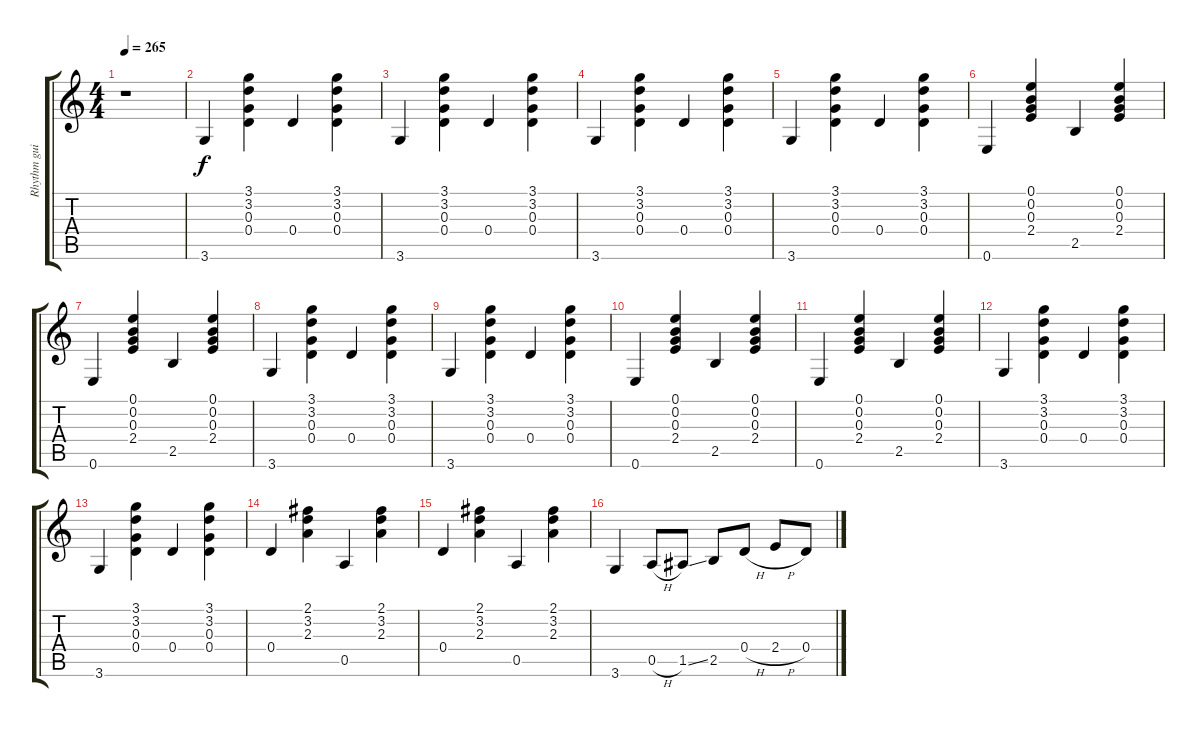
\track ("Rhythm guitar" "Rhythm gui") {instrument acousticguitarsteel}
\staff {score tabs}
\tuning (E4 B3 G3 D3 A2 E2) {hide}
\ts (4 4)
\tempo 265
\clef g2
\ks c
r.1{dy f instrument acousticguitarsteel} |
3.6.4 (3.1 3.2 0.3 0.4).4 0.4.4 (3.1 3.2 0.3 0.4).4 |
3.6.4 (3.1 3.2 0.3 0.4).4 0.4.4 (3.1 3.2 0.3 0.4).4 |
3.6.4 (3.1 3.2 0.3 0.4).4 0.4.4 (3.1 3.2 0.3 0.4).4 |
3.6.4 (3.1 3.2 0.3 0.4).4 0.4.4 (3.1 3.2 0.3 0.4).4 |
0.6.4 (0.1 0.2 0.3 2.4).4 2.5.4 (0.1 0.2 0.3 2.4).4 |
0.6.4 (0.1 0.2 0.3 2.4).4 2.5.4 (0.1 0.2 0.3 2.4).4 |
3.6.4 (3.1 3.2 0.3 0.4).4 0.4.4 (3.1 3.2 0.3 0.4).4 |
3.6.4 (3.1 3.2 0.3 0.4).4 0.4.4 (3.1 3.2 0.3 0.4).4 |
0.6.4 (0.1 0.2 0.3 2.4).4 2.5.4 (0.1 0.2 0.3 2.4).4 |
0.6.4 (0.1 0.2 0.3 2.4).4 2.5.4 (0.1 0.2 0.3 2.4).4 |
3.6.4 (3.1 3.2 0.3 0.4).4 0.4.4 (3.1 3.2 0.3 0.4).4 |
3.6.4 (3.1 3.2 0.3 0.4).4 0.4.4 (3.1 3.2 0.3 0.4).4 |
0.4.4 (2.1 3.2 2.3).4 0.5.4 (2.1 3.2 2.3).4 |
0.4.4 (2.1 3.2 2.3).4 0.5.4 (2.1 3.2 2.3).4 |
3.6.4 0.5{h}.8 1.5{ss}.8 2.5.8 0.4{h}.8 2.4{h}.8 0.4.8
